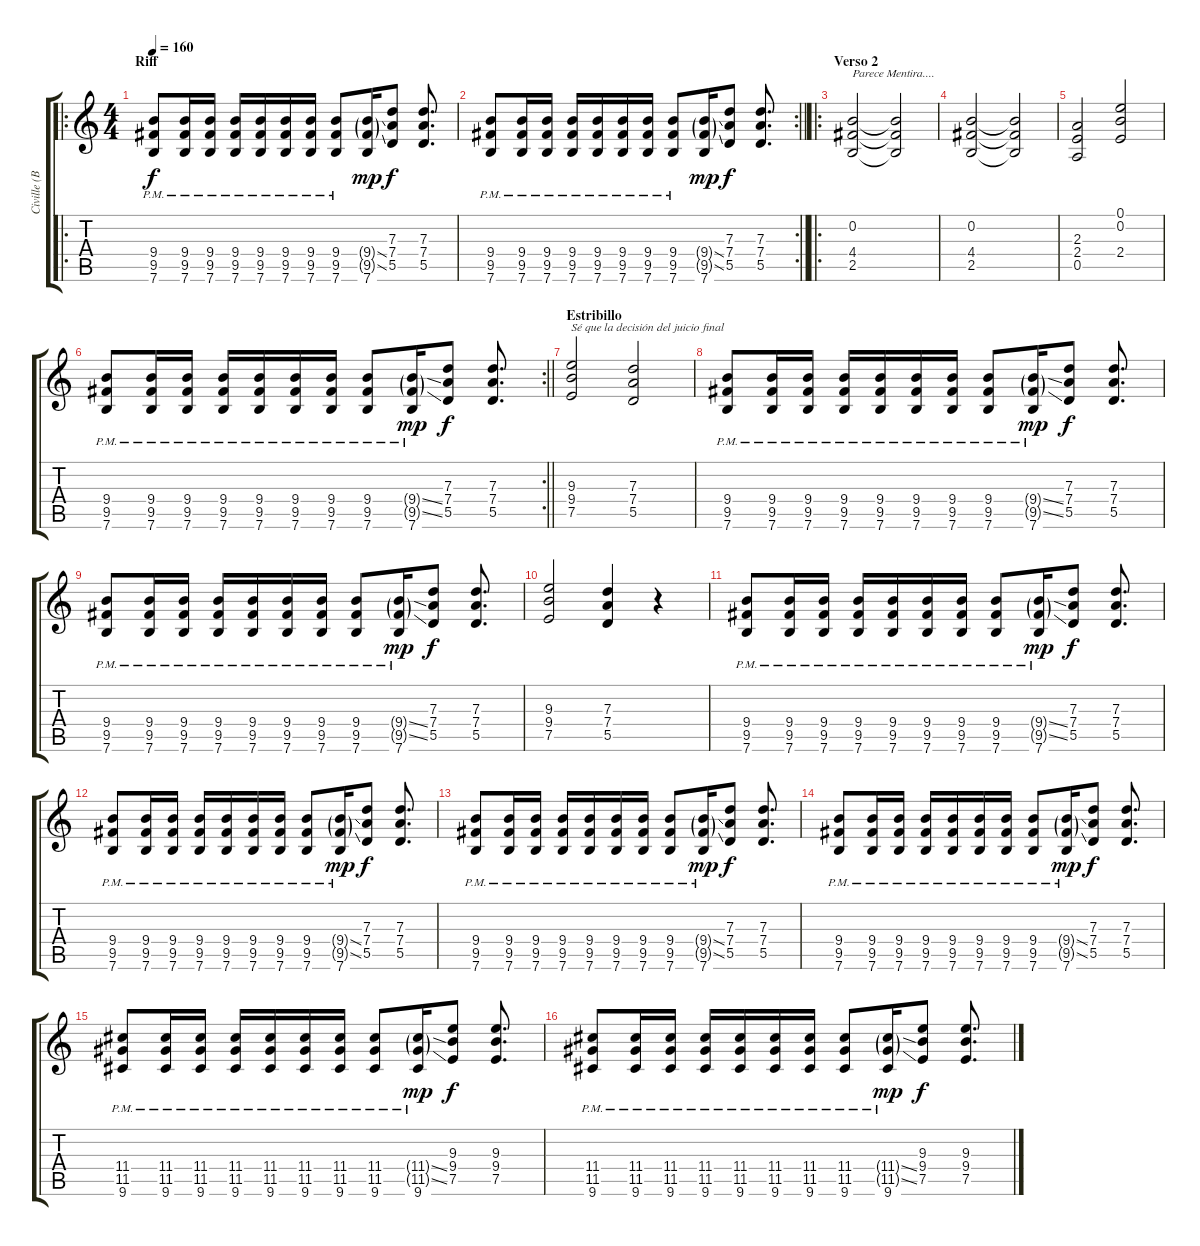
\track ("Civille (Base)" "Civille (B") {instrument distortionguitar}
\staff {score tabs}
\tuning (E4 B3 G3 D3 A2 E2) {hide}
\ro
\ts (4 4)
\section ("" "Riff")
\tempo 160
\clef g2
\ks c
(9.4{pm} 9.5{pm} 7.6{pm}).8{dy f} (9.4{pm} 9.5{pm} 7.6{pm}).16 (9.4{pm} 9.5{pm} 7.6{pm}).16 (9.4{pm} 9.5{pm} 7.6{pm}).16 (9.4{pm} 9.5{pm} 7.6{pm}).16 (9.4{pm} 9.5{pm} 7.6{pm}).16 (9.4{pm} 9.5{pm} 7.6{pm}).16 (9.4{pm} 9.5{pm} 7.6{pm}).8 (9.4{ss g} 9.5{ss g} 7.6).16{dy mp} (7.3 7.4 5.5).8{dy f} (7.3 7.4 5.5).8{d} |
\rc 2
\barLineRight lightlight
(9.4{pm} 9.5{pm} 7.6{pm}).8 (9.4{pm} 9.5{pm} 7.6{pm}).16 (9.4{pm} 9.5{pm} 7.6{pm}).16 (9.4{pm} 9.5{pm} 7.6{pm}).16 (9.4{pm} 9.5{pm} 7.6{pm}).16 (9.4{pm} 9.5{pm} 7.6{pm}).16 (9.4{pm} 9.5{pm} 7.6{pm}).16 (9.4{pm} 9.5{pm} 7.6{pm}).8 (9.4{ss g} 9.5{ss g} 7.6).16{dy mp} (7.3 7.4 5.5).8{dy f} (7.3 7.4 5.5).8{d} |
\ro
\section ("" "Verso 2")
(0.2 4.4 2.5).2{txt "Parece Mentira...."} (0.2{t} 4.4{t} 2.5{t}).2 |
(0.2 4.4 2.5).2 (0.2{t} 4.4{t} 2.5{t}).2 |
(2.3 2.4 0.5).2 (0.1 0.2 2.4).2 |
\rc 2
\barLineRight lightlight
(9.4{pm} 9.5{pm} 7.6{pm}).8 (9.4{pm} 9.5{pm} 7.6{pm}).16 (9.4{pm} 9.5{pm} 7.6{pm}).16 (9.4{pm} 9.5{pm} 7.6{pm}).16 (9.4{pm} 9.5{pm} 7.6{pm}).16 (9.4{pm} 9.5{pm} 7.6{pm}).16 (9.4{pm} 9.5{pm} 7.6{pm}).16 (9.4{pm} 9.5{pm} 7.6{pm}).8 (9.4{ss g pm} 9.5{ss g pm} 7.6{pm}).16{dy mp} (7.3 7.4 5.5).8{dy f} (7.3 7.4 5.5).8{d} |
\section ("" "Estribillo")
(9.3 9.4 7.5).2{txt "Sé que la decisión del juicio final"} (7.3 7.4 5.5).2 |
(9.4{pm} 9.5{pm} 7.6{pm}).8 (9.4{pm} 9.5{pm} 7.6{pm}).16 (9.4{pm} 9.5{pm} 7.6{pm}).16 (9.4{pm} 9.5{pm} 7.6{pm}).16 (9.4{pm} 9.5{pm} 7.6{pm}).16 (9.4{pm} 9.5{pm} 7.6{pm}).16 (9.4{pm} 9.5{pm} 7.6{pm}).16 (9.4{pm} 9.5{pm} 7.6{pm}).8 (9.4{ss g pm} 9.5{ss g pm} 7.6{pm}).16{dy mp} (7.3 7.4 5.5).8{dy f} (7.3 7.4 5.5).8{d} |
(9.4{pm} 9.5{pm} 7.6{pm}).8 (9.4{pm} 9.5{pm} 7.6{pm}).16 (9.4{pm} 9.5{pm} 7.6{pm}).16 (9.4{pm} 9.5{pm} 7.6{pm}).16 (9.4{pm} 9.5{pm} 7.6{pm}).16 (9.4{pm} 9.5{pm} 7.6{pm}).16 (9.4{pm} 9.5{pm} 7.6{pm}).16 (9.4{pm} 9.5{pm} 7.6{pm}).8 (9.4{ss g pm} 9.5{ss g pm} 7.6{pm}).16{dy mp} (7.3 7.4 5.5).8{dy f} (7.3 7.4 5.5).8{d} |
(9.3 9.4 7.5).2 (7.3 7.4 5.5).4 r.4 |
(9.4{pm} 9.5{pm} 7.6{pm}).8 (9.4{pm} 9.5{pm} 7.6{pm}).16 (9.4{pm} 9.5{pm} 7.6{pm}).16 (9.4{pm} 9.5{pm} 7.6{pm}).16 (9.4{pm} 9.5{pm} 7.6{pm}).16 (9.4{pm} 9.5{pm} 7.6{pm}).16 (9.4{pm} 9.5{pm} 7.6{pm}).16 (9.4{pm} 9.5{pm} 7.6{pm}).8 (9.4{ss g pm} 9.5{ss g pm} 7.6{pm}).16{dy mp} (7.3 7.4 5.5).8{dy f} (7.3 7.4 5.5).8{d} |
(9.4{pm} 9.5{pm} 7.6{pm}).8 (9.4{pm} 9.5{pm} 7.6{pm}).16 (9.4{pm} 9.5{pm} 7.6{pm}).16 (9.4{pm} 9.5{pm} 7.6{pm}).16 (9.4{pm} 9.5{pm} 7.6{pm}).16 (9.4{pm} 9.5{pm} 7.6{pm}).16 (9.4{pm} 9.5{pm} 7.6{pm}).16 (9.4{pm} 9.5{pm} 7.6{pm}).8 (9.4{ss g pm} 9.5{ss g pm} 7.6{pm}).16{dy mp} (7.3 7.4 5.5).8{dy f} (7.3 7.4 5.5).8{d} |
(9.4{pm} 9.5{pm} 7.6{pm}).8 (9.4{pm} 9.5{pm} 7.6{pm}).16 (9.4{pm} 9.5{pm} 7.6{pm}).16 (9.4{pm} 9.5{pm} 7.6{pm}).16 (9.4{pm} 9.5{pm} 7.6{pm}).16 (9.4{pm} 9.5{pm} 7.6{pm}).16 (9.4{pm} 9.5{pm} 7.6{pm}).16 (9.4{pm} 9.5{pm} 7.6{pm}).8 (9.4{ss g pm} 9.5{ss g pm} 7.6{pm}).16{dy mp} (7.3 7.4 5.5).8{dy f} (7.3 7.4 5.5).8{d} |
(9.4{pm} 9.5{pm} 7.6{pm}).8 (9.4{pm} 9.5{pm} 7.6{pm}).16 (9.4{pm} 9.5{pm} 7.6{pm}).16 (9.4{pm} 9.5{pm} 7.6{pm}).16 (9.4{pm} 9.5{pm} 7.6{pm}).16 (9.4{pm} 9.5{pm} 7.6{pm}).16 (9.4{pm} 9.5{pm} 7.6{pm}).16 (9.4{pm} 9.5{pm} 7.6{pm}).8 (9.4{ss g pm} 9.5{ss g pm} 7.6{pm}).16{dy mp} (7.3 7.4 5.5).8{dy f} (7.3 7.4 5.5).8{d} |
(11.4{pm} 11.5{pm} 9.6{pm}).8 (11.4{pm} 11.5{pm} 9.6{pm}).16 (11.4{pm} 11.5{pm} 9.6{pm}).16 (11.4{pm} 11.5{pm} 9.6{pm}).16 (11.4{pm} 11.5{pm} 9.6{pm}).16 (11.4{pm} 11.5{pm} 9.6{pm}).16 (11.4{pm} 11.5{pm} 9.6{pm}).16 (11.4{pm} 11.5{pm} 9.6{pm}).8 (11.4{ss g pm} 11.5{ss g pm} 9.6{pm}).16{dy mp} (9.3 9.4 7.5).8{dy f} (9.3 9.4 7.5).8{d} |
(11.4{pm} 11.5{pm} 9.6{pm}).8 (11.4{pm} 11.5{pm} 9.6{pm}).16 (11.4{pm} 11.5{pm} 9.6{pm}).16 (11.4{pm} 11.5{pm} 9.6{pm}).16 (11.4{pm} 11.5{pm} 9.6{pm}).16 (11.4{pm} 11.5{pm} 9.6{pm}).16 (11.4{pm} 11.5{pm} 9.6{pm}).16 (11.4{pm} 11.5{pm} 9.6{pm}).8 (11.4{ss g pm} 11.5{ss g pm} 9.6{pm}).16{dy mp} (9.3 9.4 7.5).8{dy f} (9.3 9.4 7.5).8{d}
